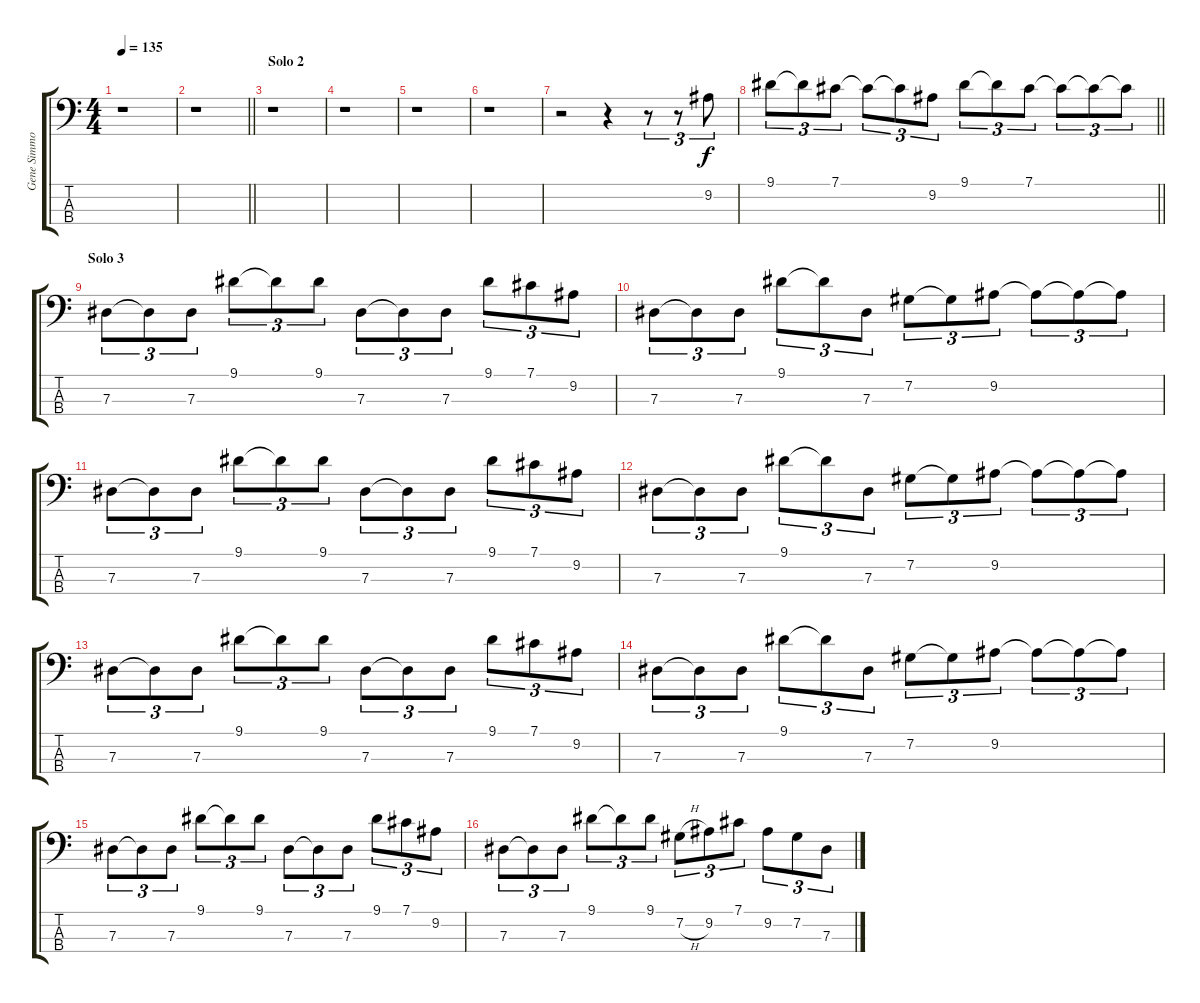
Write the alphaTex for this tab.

\track ("Gene Simmons" "Gene Simmo") {instrument electricbasspick}
\staff {score tabs}
\tuning (Gb2 Db2 Ab1 Eb1) {hide}
\ts (4 4)
\tempo 135
\clef f4
\ks c
r.1{dy f} |
\barLineRight lightlight
r.1 |
\section ("" "Solo 2")
r.1 |
r.1 |
r.1 |
r.1 |
r.2 r.4 r.8{tu (3 2)} r.8{tu (3 2)} 9.2.8{tu (3 2)} |
\barLineRight lightlight
9.1.8{tu (3 2)} 9.1{t}.8{tu (3 2)} 7.1.8{tu (3 2)} 7.1{t}.8{tu (3 2)} 7.1{t}.8{tu (3 2)} 9.2.8{tu (3 2)} 9.1.8{tu (3 2)} 9.1{t}.8{tu (3 2)} 7.1.8{tu (3 2)} 7.1{t}.8{tu (3 2)} 7.1{t}.8{tu (3 2)} 7.1{t}.8{tu (3 2)} |
\section ("" "Solo 3")
7.3.8{tu (3 2)} 7.3{t}.8{tu (3 2)} 7.3.8{tu (3 2)} 9.1.8{tu (3 2)} 9.1{t}.8{tu (3 2)} 9.1.8{tu (3 2)} 7.3.8{tu (3 2)} 7.3{t}.8{tu (3 2)} 7.3.8{tu (3 2)} 9.1.8{tu (3 2)} 7.1.8{tu (3 2)} 9.2.8{tu (3 2)} |
7.3.8{tu (3 2)} 7.3{t}.8{tu (3 2)} 7.3.8{tu (3 2)} 9.1.8{tu (3 2)} 9.1{t}.8{tu (3 2)} 7.3.8{tu (3 2)} 7.2.8{tu (3 2)} 7.2{t}.8{tu (3 2)} 9.2.8{tu (3 2)} 9.2{t}.8{tu (3 2)} 9.2{t}.8{tu (3 2)} 9.2{t}.8{tu (3 2)} |
7.3.8{tu (3 2)} 7.3{t}.8{tu (3 2)} 7.3.8{tu (3 2)} 9.1.8{tu (3 2)} 9.1{t}.8{tu (3 2)} 9.1.8{tu (3 2)} 7.3.8{tu (3 2)} 7.3{t}.8{tu (3 2)} 7.3.8{tu (3 2)} 9.1.8{tu (3 2)} 7.1.8{tu (3 2)} 9.2.8{tu (3 2)} |
7.3.8{tu (3 2)} 7.3{t}.8{tu (3 2)} 7.3.8{tu (3 2)} 9.1.8{tu (3 2)} 9.1{t}.8{tu (3 2)} 7.3.8{tu (3 2)} 7.2.8{tu (3 2)} 7.2{t}.8{tu (3 2)} 9.2.8{tu (3 2)} 9.2{t}.8{tu (3 2)} 9.2{t}.8{tu (3 2)} 9.2{t}.8{tu (3 2)} |
7.3.8{tu (3 2)} 7.3{t}.8{tu (3 2)} 7.3.8{tu (3 2)} 9.1.8{tu (3 2)} 9.1{t}.8{tu (3 2)} 9.1.8{tu (3 2)} 7.3.8{tu (3 2)} 7.3{t}.8{tu (3 2)} 7.3.8{tu (3 2)} 9.1.8{tu (3 2)} 7.1.8{tu (3 2)} 9.2.8{tu (3 2)} |
7.3.8{tu (3 2)} 7.3{t}.8{tu (3 2)} 7.3.8{tu (3 2)} 9.1.8{tu (3 2)} 9.1{t}.8{tu (3 2)} 7.3.8{tu (3 2)} 7.2.8{tu (3 2)} 7.2{t}.8{tu (3 2)} 9.2.8{tu (3 2)} 9.2{t}.8{tu (3 2)} 9.2{t}.8{tu (3 2)} 9.2{t}.8{tu (3 2)} |
7.3.8{tu (3 2)} 7.3{t}.8{tu (3 2)} 7.3.8{tu (3 2)} 9.1.8{tu (3 2)} 9.1{t}.8{tu (3 2)} 9.1.8{tu (3 2)} 7.3.8{tu (3 2)} 7.3{t}.8{tu (3 2)} 7.3.8{tu (3 2)} 9.1.8{tu (3 2)} 7.1.8{tu (3 2)} 9.2.8{tu (3 2)} |
7.3.8{tu (3 2)} 7.3{t}.8{tu (3 2)} 7.3.8{tu (3 2)} 9.1.8{tu (3 2)} 9.1{t}.8{tu (3 2)} 9.1.8{tu (3 2)} 7.2{h}.8{tu (3 2)} 9.2.8{tu (3 2)} 7.1.8{tu (3 2)} 9.2.8{tu (3 2)} 7.2.8{tu (3 2)} 7.3.8{tu (3 2)}
